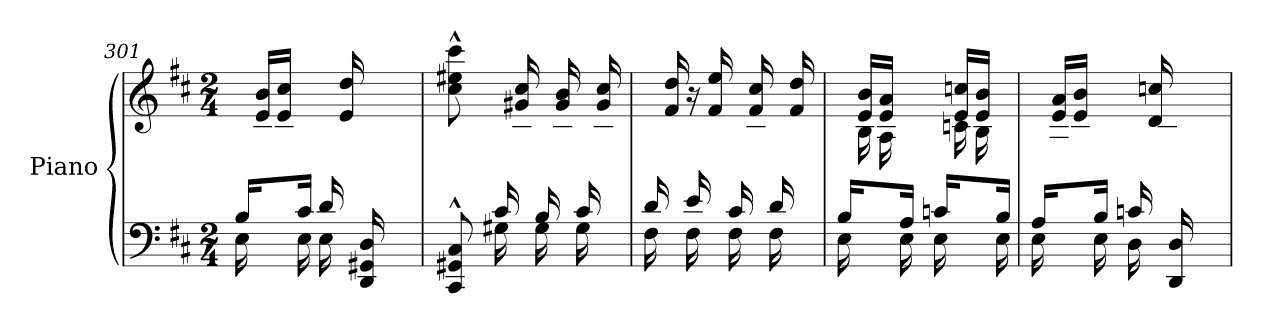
**kern	**kern
*part1	*part1
*staff2	*staff1
*I"Piano	*
*I'Pno.	*
*clefF4	*clefG2
*k[f#c#]	*k[f#c#]
*D:	*D:
*M2/4	*M2/4
=301	=301
*^	*^
16B/LL	16E\	16ryy	16ryy
8ryy	8ryy	16e/ 16b/LL	16B\
.	.	16e/ 16cc#/JJ	16c#\
16c#/JJ	16E\	8ryy	8ryy
16d/LL	16E\	.	.
16ryy	16ryy	16e/ 16dd/	16d\JJ
16DD/ 16GG#X/ 16D/LL	8ryy	8ryy	16ryy
16ryy	.	.	16g#X\ 16ff#\ 16gg#X\JJ
!!LO:LB:g=z	!!
=302	=302	=302	=302
8CC#/^^ 8GG#X/^^ 8C#/^^	8ryy	8cc#\^^ 8ee#X\^^ 8ccc#\^^	8.ryy
16c#/LL	16G#X\	16ryy	.
16ryy	16ryy	16g#X/ 16cc#/	16c#\JJ
16B/LL	16G#\	16ryy	16ryy
16ryy	16ryy	16g#/ 16b/	16B\JJ
16c#/LL	16G#\	16ryy	16ryy
16ryy	16ryy	16g#/ 16cc#/	16c#\JJ
=303	=303	=303	=303
16d/LL	16F#\	16ryy	16ryy
16ryy	16ryy	16f#/ 16dd/	16d\JJ
16e/LL	16F#\	16r	16ryy
16ryy	16ryy	16f#/ 16ee/	16e\JJ
16c#/LL	16F#\	16ryy	16ryy
16ryy	16ryy	16f#/ 16cc#/	16c#\JJ
16d/LL	16F#\	16ryy	16ryy
16ryy	16ryy	16f#/ 16dd/	16d\JJ
=304	=304	=304	=304
16B/LL	16E\	16ryy	16ryy
8ryy	8ryy	16e/ 16b/LL	16B\
.	.	16e/ 16a/JJ	16A\
16A/JJ	16E\	8ryy	8ryy
16cn/LL	16E\	.	.
8ryy	8ryy	16e/ 16ccn/LL	16c\
.	.	16e/ 16b/JJ	16B\
16B/JJ	16E\	16ryy	16ryy
=305	=305	=305	=305
16A/LL	16E\	16ryy	16ryy
8ryy	8ryy	16e/ 16a/LL	16A\
.	.	16e/ 16b/JJ	16B\
16B/JJ	16E\	8ryy	8ryy
16cn/LL	16D\	.	.
16ryy	16ryy	16d/ 16ccn/	16c\JJ
16DD/ 16D/LL	8ryy	8ryy	16ryy
16ryy	.	.	16d\ 16f#\ 16cc#\ 16dd\JJ
*v	*v	*	*
*	*v	*v
=	=
*-	*-
